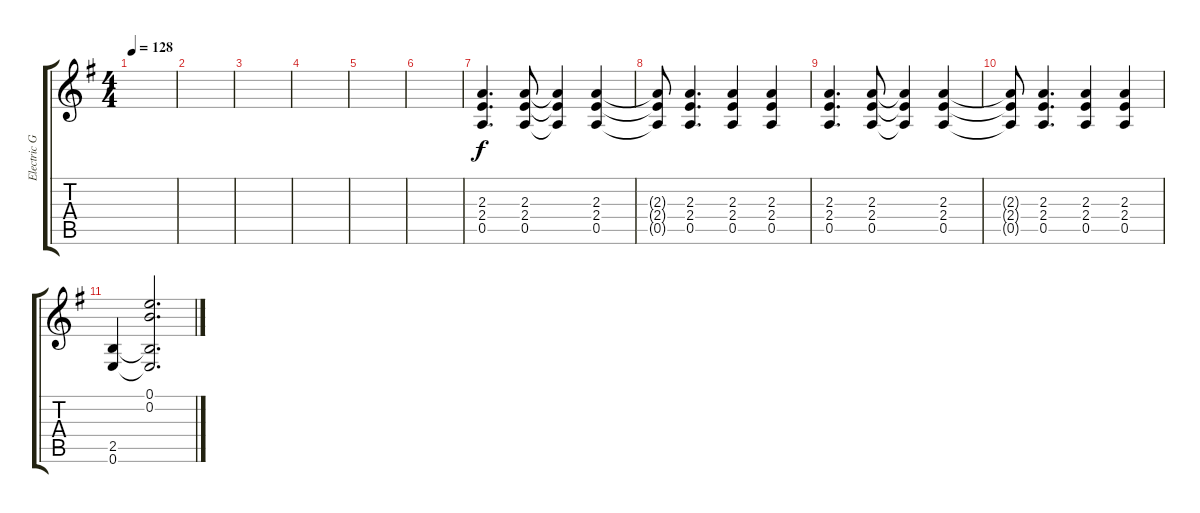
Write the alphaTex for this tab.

\track ("Electric Guitar" "Electric G") {instrument overdrivenguitar}
\staff {score tabs}
\tuning (E4 B3 G3 D3 A2 E2) {hide}
\ts (4 4)
\tempo 128
\clef g2
\ks eminor
|
|
|
|
|
|
(2.3 2.4 0.5).4{d} (2.3 2.4 0.5).8 (2.3{t} 2.4{t} 0.5{t}).4 (2.3 2.4 0.5).4 |
(2.3{t} 2.4{t} 0.5{t}).8 (2.3 2.4 0.5).4{d} (2.3 2.4 0.5).4 (2.3 2.4 0.5).4 |
(2.3 2.4 0.5).4{d} (2.3 2.4 0.5).8 (2.3{t} 2.4{t} 0.5{t}).4 (2.3 2.4 0.5).4 |
(2.3{t} 2.4{t} 0.5{t}).8 (2.3 2.4 0.5).4{d} (2.3 2.4 0.5).4 (2.3 2.4 0.5).4 |
(2.5 0.6).4 (0.1 0.2 2.5{t} 0.6{t}).2{d}
